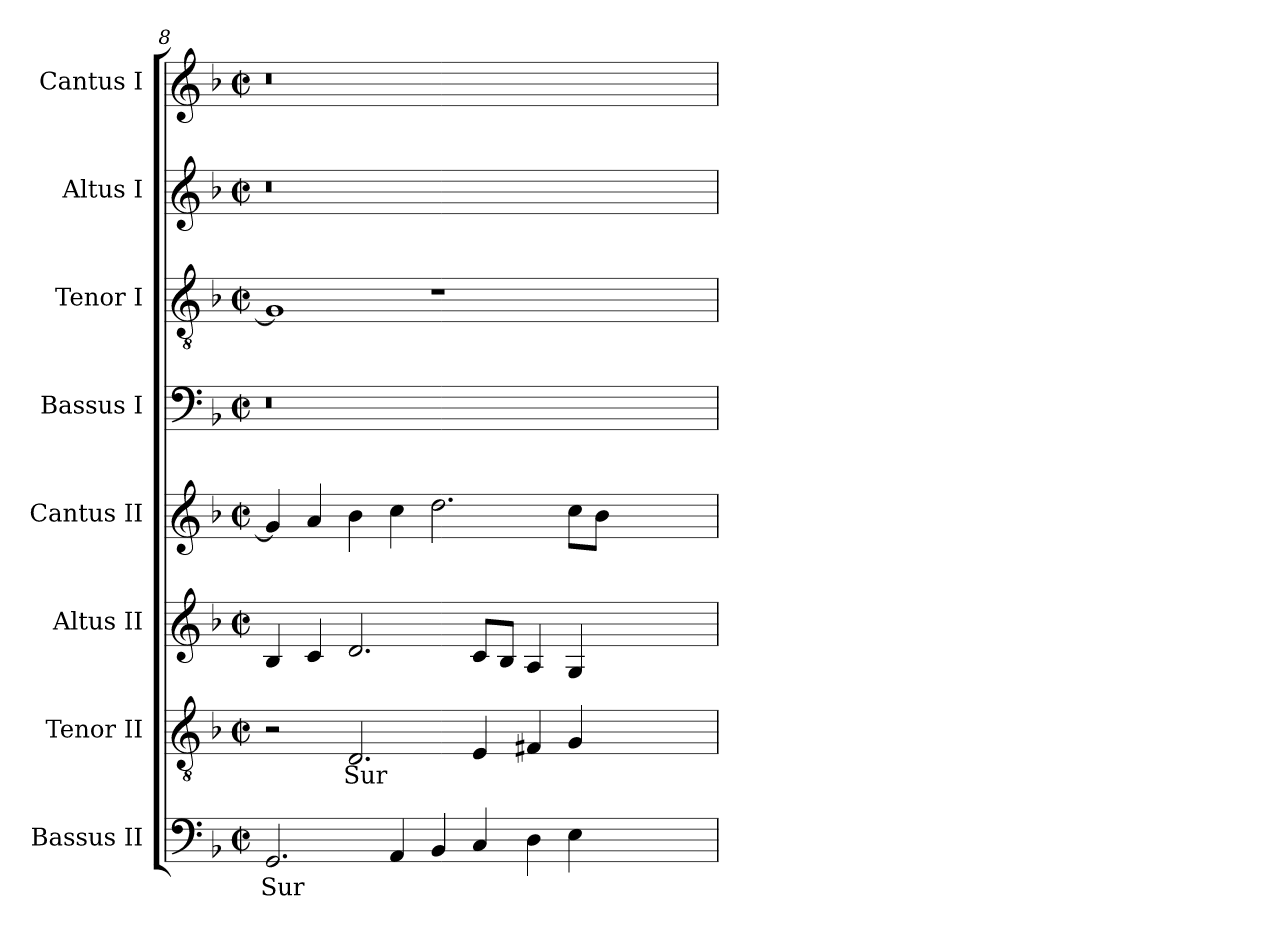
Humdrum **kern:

**kern	**text	**kern	**text	**kern	**kern	**kern	**kern	**kern	**kern
*part8	*part8	*part7	*part7	*part6	*part5	*part4	*part3	*part2	*part1
*staff8	*staff8	*staff7	*staff7	*staff6	*staff5	*staff4	*staff3	*staff2	*staff1
*I"Bassus II	*	*I"Tenor II	*	*I"Altus II	*I"Cantus II	*I"Bassus I	*I"Tenor I	*I"Altus I	*I"Cantus I
!!LO:PB:g=z
*clefF4	*	*clefGv2	*	*clefG2	*clefG2	*clefF4	*clefGv2	*clefG2	*clefG2
*k[b-]	*	*k[b-]	*	*k[b-]	*k[b-]	*k[b-]	*k[b-]	*k[b-]	*k[b-]
*F:	*	*F:	*	*F:	*F:	*F:	*F:	*F:	*F:
*M2/2	*	*M2/2	*	*M2/2	*M2/2	*M2/2	*M2/2	*M2/2	*M2/2
*met(c|)	*	*met(c|)	*	*met(c|)	*met(c|)	*met(c|)	*met(c|)	*met(c|)	*met(c|)
=8	=8	=8	=8	=8	=8	=8	=8	=8	=8
!	!LO:LY:b	!	!	!	!	!	!	!	!
2.GG/	Sur	2r	.	4B-/	4g/]	0r	1G]	0r	0r
.	.	.	.	4c/	4a/	.	.	.	.
!	!	!	!LO:LY:b	!	!	!	!	!	!
.	.	2.D/	Sur	2.d/	4b-\	.	.	.	.
4AA/	.	.	.	.	4cc\	.	.	.	.
!	!	!	!	!	!	!	!LO:N:vis=1	!	!
4BB-/	.	.	.	.	2.dd\	.	0r	.	.
4C/	.	4E/	.	8c/L	.	.	.	.	.
.	.	.	.	8B-/J	.	.	.	.	.
4D\	.	4F#X/	.	4A/	.	.	.	.	.
4E\	.	4G/	.	4G/	8cc\L	.	.	.	.
.	.	.	.	.	8b-\J	.	.	.	.
1ryy	.	1ryy	.	1ryy	1ryy	1ryy	.	1ryy	1ryy
=	=	=	=	=	=	=	=	=	=
*-	*-	*-	*-	*-	*-	*-	*-	*-	*-
